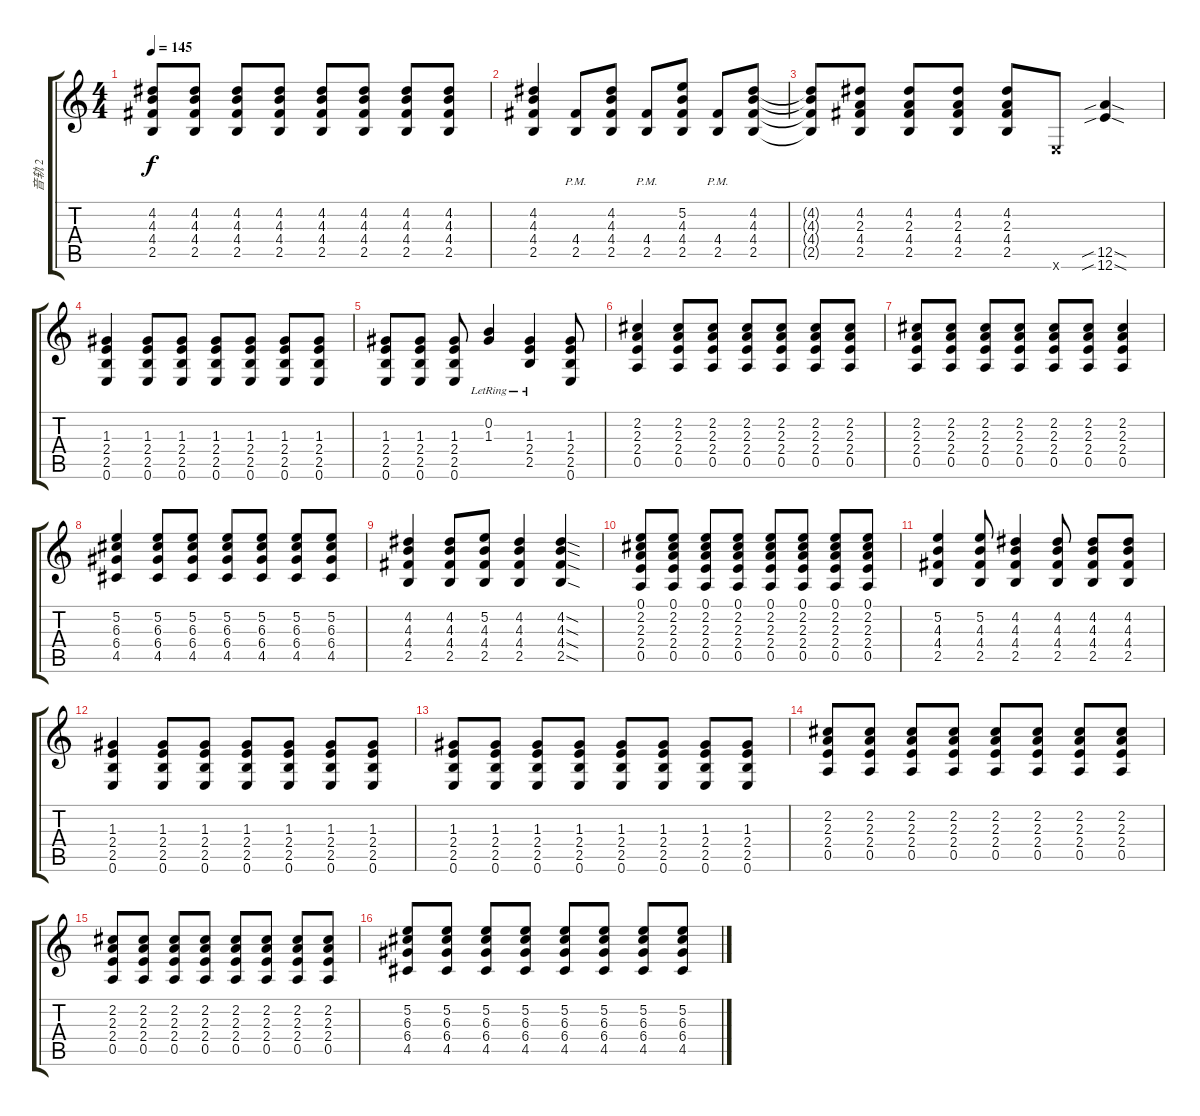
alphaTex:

\track ("音轨 2" "音轨 2") {instrument acousticguitarsteel}
\staff {score tabs}
\tuning (E4 B3 G3 D3 A2 E2) {hide}
\ts (4 4)
\tempo 145
\clef g2
\ks c
(4.2{t} 4.3{t} 4.4{t} 2.5{t}).8{dy f} (4.2 4.3 4.4 2.5).8 (4.2 4.3 4.4 2.5).8 (4.2 4.3 4.4 2.5).8 (4.2 4.3 4.4 2.5).8 (4.2 4.3 4.4 2.5).8 (4.2 4.3 4.4 2.5).8 (4.2 4.3 4.4 2.5).8 |
(4.2 4.3 4.4 2.5).4 (4.4{pm} 2.5{pm}).8 (4.2 4.3 4.4 2.5).8 (4.4{pm} 2.5{pm}).8 (5.2 4.3 4.4 2.5).8 (4.4{pm} 2.5{pm}).8 (4.2 4.3 4.4 2.5).8 |
(4.2{t} 4.3{t} 4.4{t} 2.5{t}).8 (4.2 2.3 4.4 2.5).8 (4.2 2.3 4.4 2.5).8 (4.2 2.3 4.4 2.5).8 (4.2 2.3 4.4 2.5).8 0.6{x}.8 (12.5{sib sod} 12.6{sib sod}).4 |
(1.3 2.4 2.5 0.6).4 (1.3 2.4 2.5 0.6).8 (1.3 2.4 2.5 0.6).8 (1.3 2.4 2.5 0.6).8 (1.3 2.4 2.5 0.6).8 (1.3 2.4 2.5 0.6).8 (1.3 2.4 2.5 0.6).8 |
(1.3 2.4 2.5 0.6).8 (1.3 2.4 2.5 0.6).8 (1.3 2.4 2.5 0.6).8 (0.2{lr} 1.3{lr}).4 (1.3{lr} 2.4{lr} 2.5{lr}).4 (1.3 2.4 2.5 0.6).8 |
(2.2 2.3 2.4 0.5).4 (2.2 2.3 2.4 0.5).8 (2.2 2.3 2.4 0.5).8 (2.2 2.3 2.4 0.5).8 (2.2 2.3 2.4 0.5).8 (2.2 2.3 2.4 0.5).8 (2.2 2.3 2.4 0.5).8 |
(2.2 2.3 2.4 0.5).8 (2.2 2.3 2.4 0.5).8 (2.2 2.3 2.4 0.5).8 (2.2 2.3 2.4 0.5).8 (2.2 2.3 2.4 0.5).8 (2.2 2.3 2.4 0.5).8 (2.2 2.3 2.4 0.5).4 |
(5.2 6.3 6.4 4.5).4 (5.2 6.3 6.4 4.5).8 (5.2 6.3 6.4 4.5).8 (5.2 6.3 6.4 4.5).8 (5.2 6.3 6.4 4.5).8 (5.2 6.3 6.4 4.5).8 (5.2 6.3 6.4 4.5).8 |
(4.2 4.3 4.4 2.5).4 (4.2 4.3 4.4 2.5).8 (5.2 4.3 4.4 2.5).8 (4.2 4.3 4.4 2.5).4 (4.2{sod} 4.3{sod} 4.4{sod} 2.5{sod}).4 |
(0.1 2.2 2.3 2.4 0.5).8 (0.1 2.2 2.3 2.4 0.5).8 (0.1 2.2 2.3 2.4 0.5).8 (0.1 2.2 2.3 2.4 0.5).8 (0.1 2.2 2.3 2.4 0.5).8 (0.1 2.2 2.3 2.4 0.5).8 (0.1 2.2 2.3 2.4 0.5).8 (0.1 2.2 2.3 2.4 0.5).8 |
(5.2 4.3 4.4 2.5).4 (5.2 4.3 4.4 2.5).8 (4.2 4.3 4.4 2.5).4 (4.2 4.3 4.4 2.5).8 (4.2 4.3 4.4 2.5).8 (4.2 4.3 4.4 2.5).8 |
(1.3 2.4 2.5 0.6).4 (1.3 2.4 2.5 0.6).8 (1.3 2.4 2.5 0.6).8 (1.3 2.4 2.5 0.6).8 (1.3 2.4 2.5 0.6).8 (1.3 2.4 2.5 0.6).8 (1.3 2.4 2.5 0.6).8 |
(1.3 2.4 2.5 0.6).8 (1.3 2.4 2.5 0.6).8 (1.3 2.4 2.5 0.6).8 (1.3 2.4 2.5 0.6).8 (1.3 2.4 2.5 0.6).8 (1.3 2.4 2.5 0.6).8 (1.3 2.4 2.5 0.6).8 (1.3 2.4 2.5 0.6).8 |
(2.2 2.3 2.4 0.5).8 (2.2 2.3 2.4 0.5).8 (2.2 2.3 2.4 0.5).8 (2.2 2.3 2.4 0.5).8 (2.2 2.3 2.4 0.5).8 (2.2 2.3 2.4 0.5).8 (2.2 2.3 2.4 0.5).8 (2.2 2.3 2.4 0.5).8 |
(2.2 2.3 2.4 0.5).8 (2.2 2.3 2.4 0.5).8 (2.2 2.3 2.4 0.5).8 (2.2 2.3 2.4 0.5).8 (2.2 2.3 2.4 0.5).8 (2.2 2.3 2.4 0.5).8 (2.2 2.3 2.4 0.5).8 (2.2 2.3 2.4 0.5).8 |
(5.2 6.3 6.4 4.5).8 (5.2 6.3 6.4 4.5).8 (5.2 6.3 6.4 4.5).8 (5.2 6.3 6.4 4.5).8 (5.2 6.3 6.4 4.5).8 (5.2 6.3 6.4 4.5).8 (5.2 6.3 6.4 4.5).8 (5.2 6.3 6.4 4.5).8
